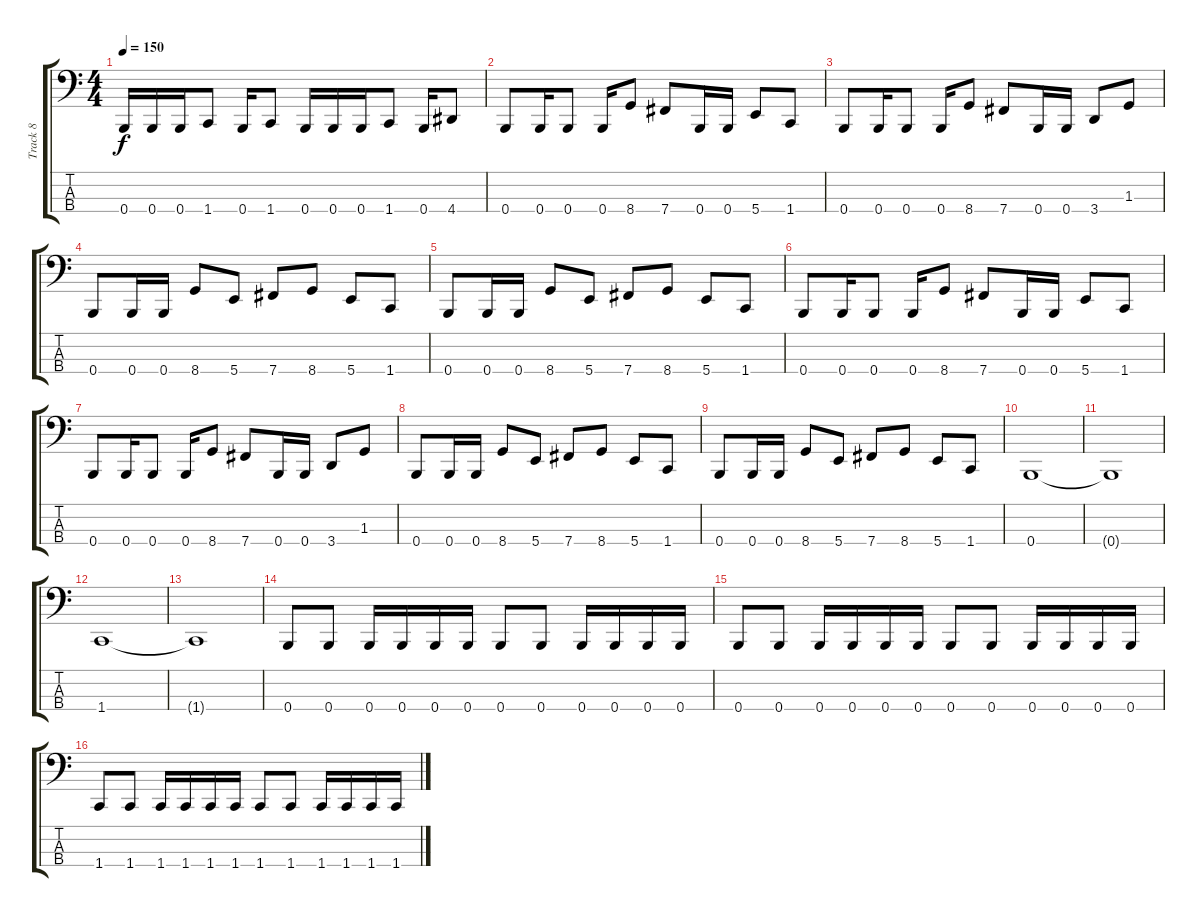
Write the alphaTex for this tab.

\track ("Track 8" "Track 8") {instrument electricbasspick}
\staff {score tabs}
\tuning (G2 D2 Gb1 B0) {hide}
\ts (4 4)
\tempo 150
\clef f4
\ks c
0.4.16{dy f} 0.4.16 0.4.16 1.4.8 0.4.16 1.4.8 0.4.16 0.4.16 0.4.16 1.4.8 0.4.16 4.4.8 |
0.4.8 0.4.16 0.4.8 0.4.16 8.4.8 7.4.8 0.4.16 0.4.16 5.4.8 1.4.8 |
0.4.8 0.4.16 0.4.8 0.4.16 8.4.8 7.4.8 0.4.16 0.4.16 3.4.8 1.3.8 |
0.4.8 0.4.16 0.4.16 8.4.8 5.4.8 7.4.8 8.4.8 5.4.8 1.4.8 |
0.4.8 0.4.16 0.4.16 8.4.8 5.4.8 7.4.8 8.4.8 5.4.8 1.4.8 |
0.4.8 0.4.16 0.4.8 0.4.16 8.4.8 7.4.8 0.4.16 0.4.16 5.4.8 1.4.8 |
0.4.8 0.4.16 0.4.8 0.4.16 8.4.8 7.4.8 0.4.16 0.4.16 3.4.8 1.3.8 |
0.4.8 0.4.16 0.4.16 8.4.8 5.4.8 7.4.8 8.4.8 5.4.8 1.4.8 |
0.4.8 0.4.16 0.4.16 8.4.8 5.4.8 7.4.8 8.4.8 5.4.8 1.4.8 |
0.4.1 |
0.4{t}.1 |
1.4.1 |
1.4{t}.1 |
0.4.8 0.4.8 0.4.16 0.4.16 0.4.16 0.4.16 0.4.8 0.4.8 0.4.16 0.4.16 0.4.16 0.4.16 |
0.4.8 0.4.8 0.4.16 0.4.16 0.4.16 0.4.16 0.4.8 0.4.8 0.4.16 0.4.16 0.4.16 0.4.16 |
1.4.8 1.4.8 1.4.16 1.4.16 1.4.16 1.4.16 1.4.8 1.4.8 1.4.16 1.4.16 1.4.16 1.4.16
